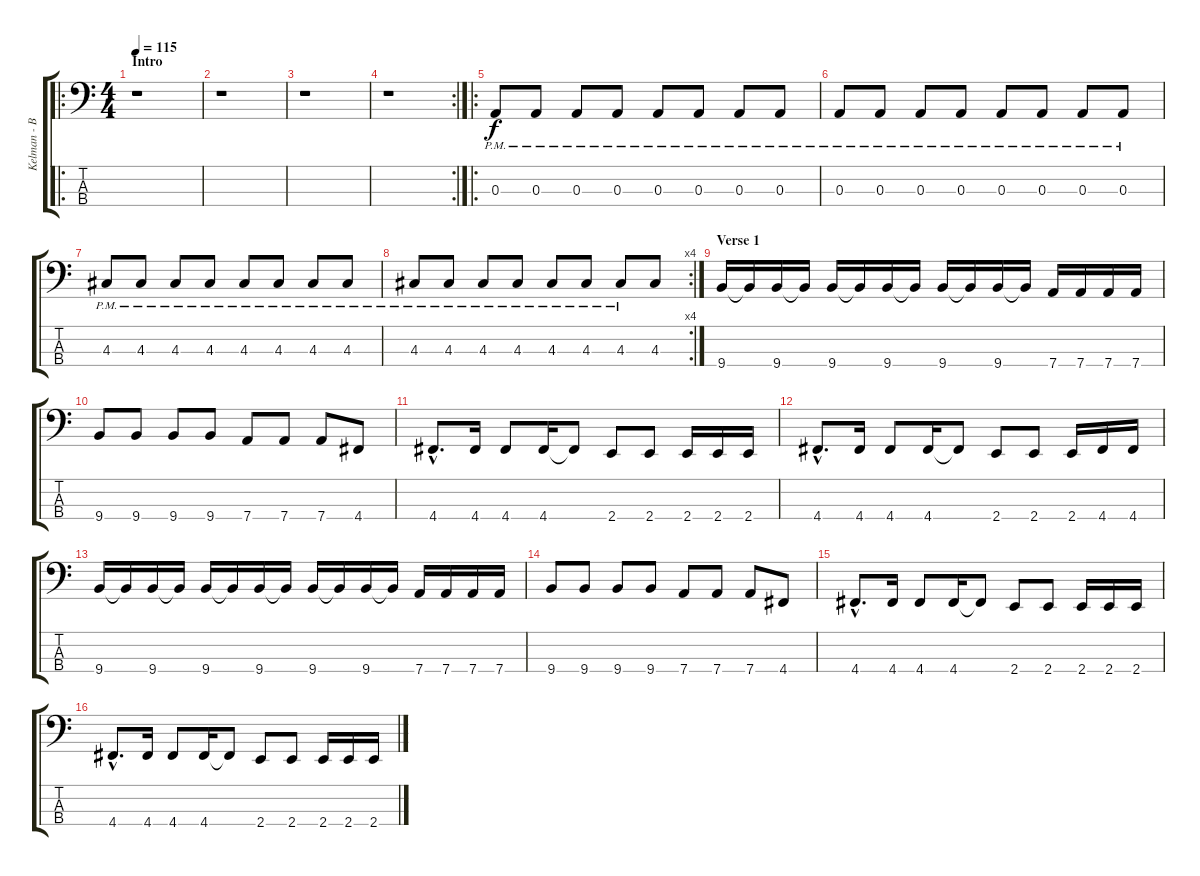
\track ("Kelman - Bass" "Kelman - B") {instrument slapbass1}
\staff {score tabs}
\tuning (G2 D2 A1 D1) {hide}
\ro
\ts (4 4)
\section ("" "Intro")
\tempo 115
\clef f4
\ks c
r.1{dy f instrument slapbass1} |
r.1 |
r.1 |
\rc 2
r.1 |
\ro
0.3{pm}.8 0.3{pm}.8 0.3{pm}.8 0.3{pm}.8 0.3{pm}.8 0.3{pm}.8 0.3{pm}.8 0.3{pm}.8 |
0.3{pm}.8 0.3{pm}.8 0.3{pm}.8 0.3{pm}.8 0.3{pm}.8 0.3{pm}.8 0.3{pm}.8 0.3{pm}.8 |
4.3{pm}.8 4.3{pm}.8 4.3{pm}.8 4.3{pm}.8 4.3{pm}.8 4.3{pm}.8 4.3{pm}.8 4.3{pm}.8 |
\rc 4
4.3{pm}.8 4.3{pm}.8 4.3{pm}.8 4.3{pm}.8 4.3{pm}.8 4.3{pm}.8 4.3{pm}.8 4.3.8 |
\section ("" "Verse 1")
9.4.16 9.4{t}.16 9.4.16 9.4{t}.16 9.4.16 9.4{t}.16 9.4.16 9.4{t}.16 9.4.16 9.4{t}.16 9.4.16 9.4{t}.16 7.4.16 7.4.16 7.4.16 7.4.16 |
9.4.8 9.4.8 9.4.8 9.4.8 7.4.8 7.4.8 7.4.8 4.4.8 |
4.4{hac}.8{d} 4.4.16 4.4.8 4.4.16 4.4{t}.8 2.4.8 2.4.8 2.4.16 2.4.16 2.4.16 |
4.4{hac}.8{d} 4.4.16 4.4.8 4.4.16 4.4{t}.8 2.4.8 2.4.8 2.4.16 4.4.16 4.4.16 |
9.4.16 9.4{t}.16 9.4.16 9.4{t}.16 9.4.16 9.4{t}.16 9.4.16 9.4{t}.16 9.4.16 9.4{t}.16 9.4.16 9.4{t}.16 7.4.16 7.4.16 7.4.16 7.4.16 |
9.4.8 9.4.8 9.4.8 9.4.8 7.4.8 7.4.8 7.4.8 4.4.8 |
4.4{hac}.8{d} 4.4.16 4.4.8 4.4.16 4.4{t}.8 2.4.8 2.4.8 2.4.16 2.4.16 2.4.16 |
4.4{hac}.8{d} 4.4.16 4.4.8 4.4.16 4.4{t}.8 2.4.8 2.4.8 2.4.16 2.4.16 2.4.16
